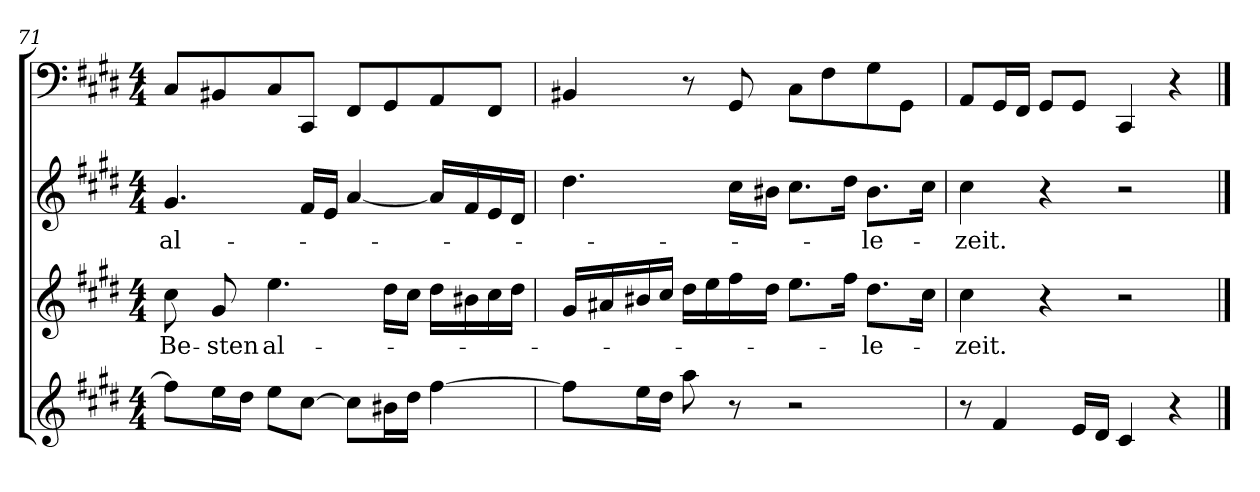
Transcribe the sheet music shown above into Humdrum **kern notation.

**kern	**kern	**text	**kern	**text	**kern
*part4	*part3	*part3	*part2	*part2	*part1
*staff4	*staff3	*staff3	*staff2	*staff2	*staff1
*clefG2	*clefG2	*	*clefG2	*	*clefF4
*k[f#c#g#d#]	*k[f#c#g#d#]	*	*k[f#c#g#d#]	*	*k[f#c#g#d#]
*E:	*E:	*	*E:	*	*E:
*M4/4	*M4/4	*	*M4/4	*	*M4/4
=71	=71	=71	=71	=71	=71
8ff#\L]	8cc#\	Be-	4.g#/	al-	8C#/L
16ee\L	8g#/	-sten	.	.	8BB#X/
16dd#\JJ	.	.	.	.	.
8ee\L	4.ee\	al-	.	.	8C#/
[8cc#\J	.	.	16f#/LL	.	8CC#/J
.	.	.	16e/JJ	.	.
8cc#\L]	.	.	[4a/	.	8FF#/L
16b#X\L	16dd#\LL	.	.	.	8GG#/
16dd#\JJ	16cc#\JJ	.	.	.	.
[4ff#\	16dd#\LL	.	16a/LL]	.	8AA/
.	16b#X\	.	16f#/	.	.
.	16cc#\	.	16e/	.	8FF#/J
.	16dd#\JJ	.	16d#/JJ	.	.
=72	=72	=72	=72	=72	=72
8ff#\L]	16g#/LL	.	4.dd#\	.	4BB#X/
.	16a#X/	.	.	.	.
16ee\L	16b#X/	.	.	.	.
16dd#\JJ	16cc#/JJ	.	.	.	.
8aa\	16dd#\LL	.	.	.	8r
.	16ee\	.	.	.	.
8r	16ff#\	.	16cc#\LL	.	8GG#/
.	16dd#\JJ	.	16b#X\JJ	.	.
2r	8.ee\L	.	8.cc#\L	.	8C#\L
.	.	.	.	.	8F#\
.	16ff#\Jk	.	16dd#\Jk	.	.
.	8.dd#\L	-le-	8.b#\L	-le-	8G#\
.	.	.	.	.	8GG#\J
.	16cc#\Jk	.	16cc#\Jk	.	.
=73	=73	=73	=73	=73	=73
8r	4cc#\	-zeit.	4cc#\	-zeit.	8AA/L
4f#/	.	.	.	.	16GG#/L
.	.	.	.	.	16FF#/JJ
.	4r	.	4r	.	8GG#/L
16e/LL	.	.	.	.	8GG#/J
16d#/JJ	.	.	.	.	.
4c#/	2r	.	2r	.	4CC#/
4r	.	.	.	.	4r
==	==	==	==	==	==
*-	*-	*-	*-	*-	*-
